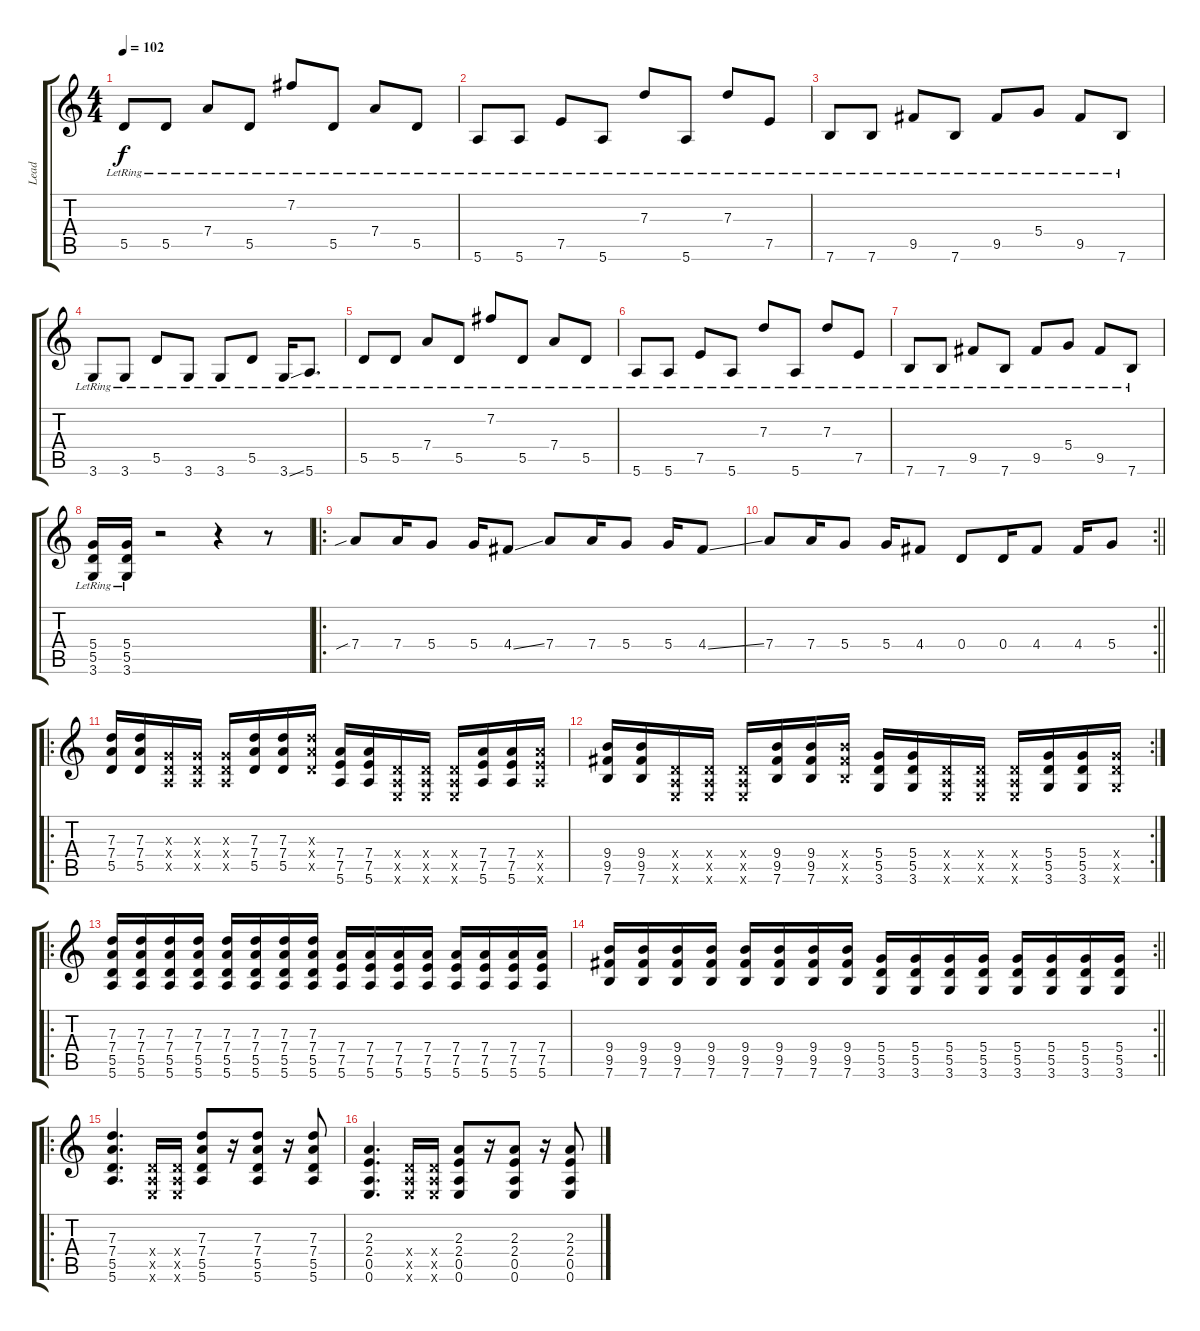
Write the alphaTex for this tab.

\track ("Lead" "Lead") {instrument electricguitarclean}
\staff {score tabs}
\tuning (E4 B3 G3 D3 A2 E2) {hide}
\ts (4 4)
\tempo 102
\clef g2
\ks c
5.5{lr}.8{dy f} 5.5{lr}.8 7.4{lr}.8 5.5{lr}.8 7.2{lr}.8 5.5{lr}.8 7.4{lr}.8 5.5{lr}.8 |
5.6{lr}.8 5.6{lr}.8 7.5{lr}.8 5.6{lr}.8 7.3{lr}.8 5.6{lr}.8 7.3{lr}.8 7.5{lr}.8 |
7.6{lr}.8 7.6{lr}.8 9.5{lr}.8 7.6{lr}.8 9.5{lr}.8 5.4{lr}.8 9.5{lr}.8 7.6{lr}.8 |
3.6{lr}.8 3.6{lr}.8 5.5{lr}.8 3.6{lr}.8 3.6{lr}.8 5.5{lr}.8 3.6{ss lr}.16 5.6{lr}.8{d} |
5.5{lr}.8 5.5{lr}.8 7.4{lr}.8 5.5{lr}.8 7.2{lr}.8 5.5{lr}.8 7.4{lr}.8 5.5{lr}.8 |
5.6{lr}.8 5.6{lr}.8 7.5{lr}.8 5.6{lr}.8 7.3{lr}.8 5.6{lr}.8 7.3{lr}.8 7.5{lr}.8 |
7.6{lr}.8 7.6{lr}.8 9.5{lr}.8 7.6{lr}.8 9.5{lr}.8 5.4{lr}.8 9.5{lr}.8 7.6{lr}.8 |
(5.4 5.5 3.6{lr}).16{instrument distortionguitar} (5.4 5.5 3.6{lr}).16 r.2 r.4 r.8 |
\ro
7.4{sib}.8 7.4.16 5.4.8 5.4.16 4.4{ss}.8 7.4.8 7.4.16 5.4.8 5.4.16 4.4{ss}.8 |
\rc 2
\barLineRight lightlight
7.4.8 7.4.16 5.4.8 5.4.16 4.4.8 0.4.8 0.4.16 4.4.8 4.4.16 5.4.8 |
\ro
(7.3 7.4 5.5).16 (7.3 7.4 5.5).16 (0.3{x} 0.4{x} 0.5{x}).16 (0.3{x} 0.4{x} 0.5{x}).16 (0.3{x} 0.4{x} 0.5{x}).16 (7.3 7.4 5.5).16 (7.3 7.4 5.5).16 (7.3{x} 7.4{x} 5.5{x}).16 (7.4 7.5 5.6).16 (7.4 7.5 5.6).16 (0.4{x} 0.5{x} 0.6{x}).16 (0.4{x} 0.5{x} 0.6{x}).16 (0.4{x} 0.5{x} 0.6{x}).16 (7.4 7.5 5.6).16 (7.4 7.5 5.6).16 (7.4{x} 7.5{x} 5.6{x}).16 |
\rc 2
(9.4 9.5 7.6).16 (9.4 9.5 7.6).16 (0.4{x} 0.5{x} 0.6{x}).16 (0.4{x} 0.5{x} 0.6{x}).16 (0.4{x} 0.5{x} 0.6{x}).16 (9.4 9.5 7.6).16 (9.4 9.5 7.6).16 (9.4{x} 9.5{x} 7.6{x}).16 (5.4 5.5 3.6).16 (5.4 5.5 3.6).16 (0.4{x} 0.5{x} 0.6{x}).16 (0.4{x} 0.5{x} 0.6{x}).16 (0.4{x} 0.5{x} 0.6{x}).16 (5.4 5.5 3.6).16 (5.4 5.5 3.6).16 (5.4{x} 5.5{x} 3.6{x}).16 |
\ro
(7.3 7.4 5.5 5.6).16 (7.3 7.4 5.5 5.6).16 (7.3 7.4 5.5 5.6).16 (7.3 7.4 5.5 5.6).16 (7.3 7.4 5.5 5.6).16 (7.3 7.4 5.5 5.6).16 (7.3 7.4 5.5 5.6).16 (7.3 7.4 5.5 5.6).16 (7.4 7.5 5.6).16 (7.4 7.5 5.6).16 (7.4 7.5 5.6).16 (7.4 7.5 5.6).16 (7.4 7.5 5.6).16 (7.4 7.5 5.6).16 (7.4 7.5 5.6).16 (7.4 7.5 5.6).16 |
\rc 2
\barLineRight lightlight
(9.4 9.5 7.6).16 (9.4 9.5 7.6).16 (9.4 9.5 7.6).16 (9.4 9.5 7.6).16 (9.4 9.5 7.6).16 (9.4 9.5 7.6).16 (9.4 9.5 7.6).16 (9.4 9.5 7.6).16 (5.4 5.5 3.6).16 (5.4 5.5 3.6).16 (5.4 5.5 3.6).16 (5.4 5.5 3.6).16 (5.4 5.5 3.6).16 (5.4 5.5 3.6).16 (5.4 5.5 3.6).16 (5.4 5.5 3.6).16 |
\ro
(7.3 7.4 5.5 5.6).4{d} (0.4{x} 0.5{x} 0.6{x}).16 (0.4{x} 0.5{x} 0.6{x}).16 (7.3 7.4 5.5 5.6).8 r.16 (7.3 7.4 5.5 5.6).8 r.16 (7.3 7.4 5.5 5.6).8 |
(2.3 2.4 0.5 0.6).4{d} (0.4{x} 0.5{x} 0.6{x}).16 (0.4{x} 0.5{x} 0.6{x}).16 (2.3 2.4 0.5 0.6).8 r.16 (2.3 2.4 0.5 0.6).8 r.16 (2.3 2.4 0.5 0.6).8
